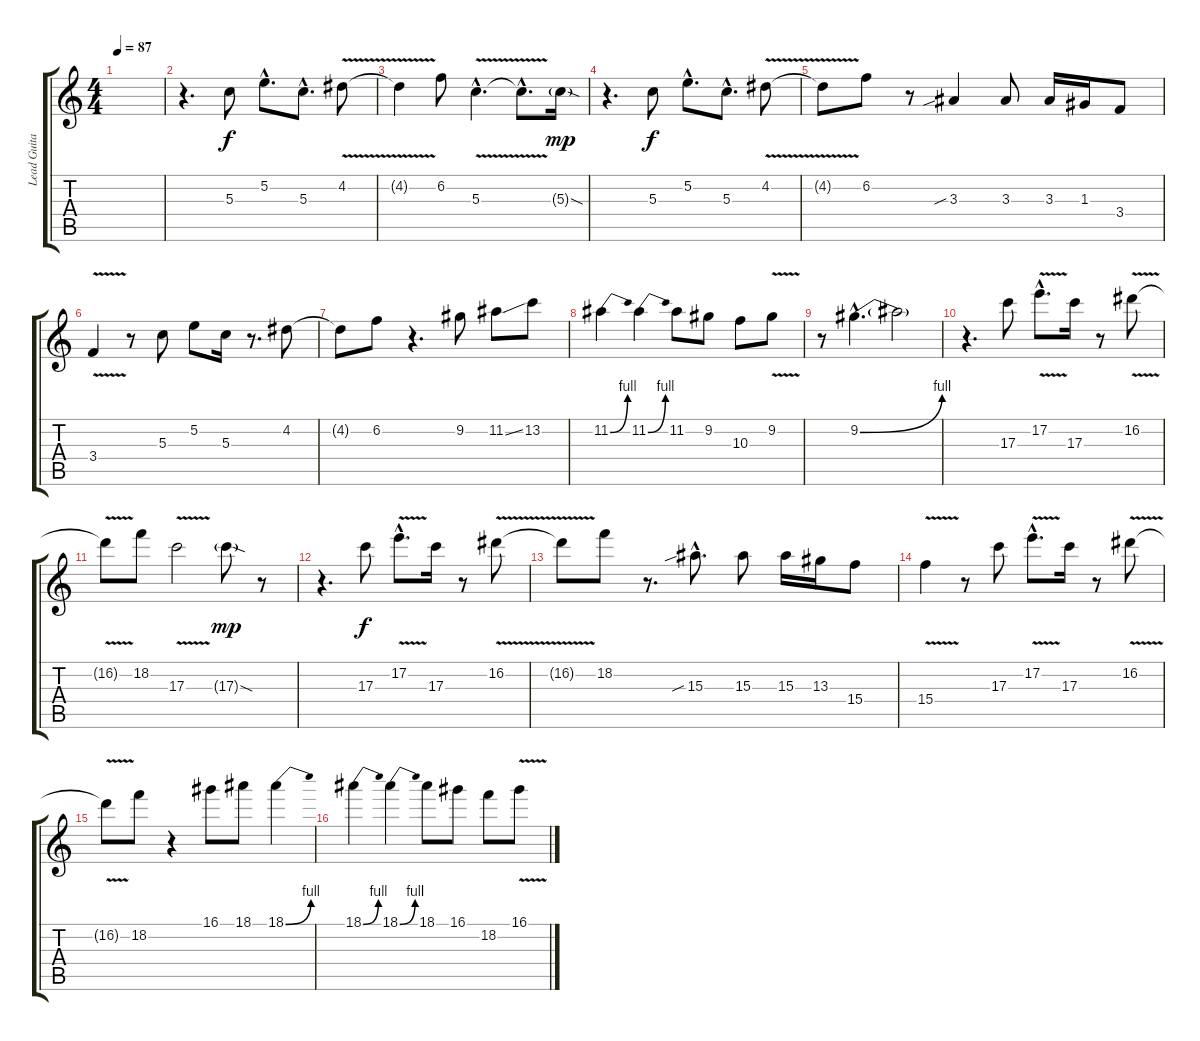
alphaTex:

\track ("Lead Guitar" "Lead Guita") {instrument distortionguitar}
\staff {score tabs}
\tuning (E4 B3 G3 D3 A2 E2) {hide}
\ts (4 4)
\tempo 87
\clef g2
\ks c
|
r.4{d} 5.3.8{volume 13 balance 8 instrument distortionguitar} 5.2{hac}.8{d} 5.3{hac}.8{d} 4.2{v}.8 |
4.2{t}.4 6.2.8 5.3{v hac}.4{d} 5.3{hac t}.8{d} 5.3{sod g}.16{dy mp} |
r.4{d} 5.3.8{dy f} 5.2{hac}.8{d} 5.3{hac}.8{d} 4.2{v}.8 |
4.2{t}.8 6.2.8 r.8 3.3{sib}.4 3.3.8 3.3.16 1.3.16 3.4.8 |
3.4{v}.4 r.8 5.3.8 5.2.8 5.3.16 r.8{d} 4.2.8 |
4.2{t}.8 6.2.8 r.4{d} 9.2.8 11.2{ss}.8 13.2.8 |
11.2{be (bend 0 0 60 4)}.4 11.2{be (bend 0 0 60 4)}.4 11.2.8 9.2.8 10.3.8 9.2{v}.8 |
r.8 9.2{be (bend 0 0 60 4) hac}.4{d} 9.2{t}.2 |
r.4{d} 17.3.8 17.2{v hac}.8{d} 17.3.16 r.8 16.2{v}.8 |
16.2{t}.8 18.2.8 17.3{v}.2 17.3{sod g}.8{dy mp} r.8 |
r.4{d} 17.3.8{dy f} 17.2{v hac}.8{d} 17.3.16 r.8 16.2{v}.8 |
16.2{t}.8 18.2.8 r.8{d} 15.3{sib hac}.8{d} 15.3.8 15.3.16 13.3.16 15.4.8 |
15.4{v}.4 r.8 17.3.8 17.2{v hac}.8{d} 17.3.16 r.8 16.2{v}.8 |
16.2{t}.8 18.2.8 r.4 16.1.8 18.1.8 18.1{be (bend 0 0 60 4)}.4 |
18.1{be (bend 0 0 60 4)}.4 18.1{be (bend 0 0 60 4)}.4 18.1.8 16.1.8 18.2.8 16.1{v}.8
